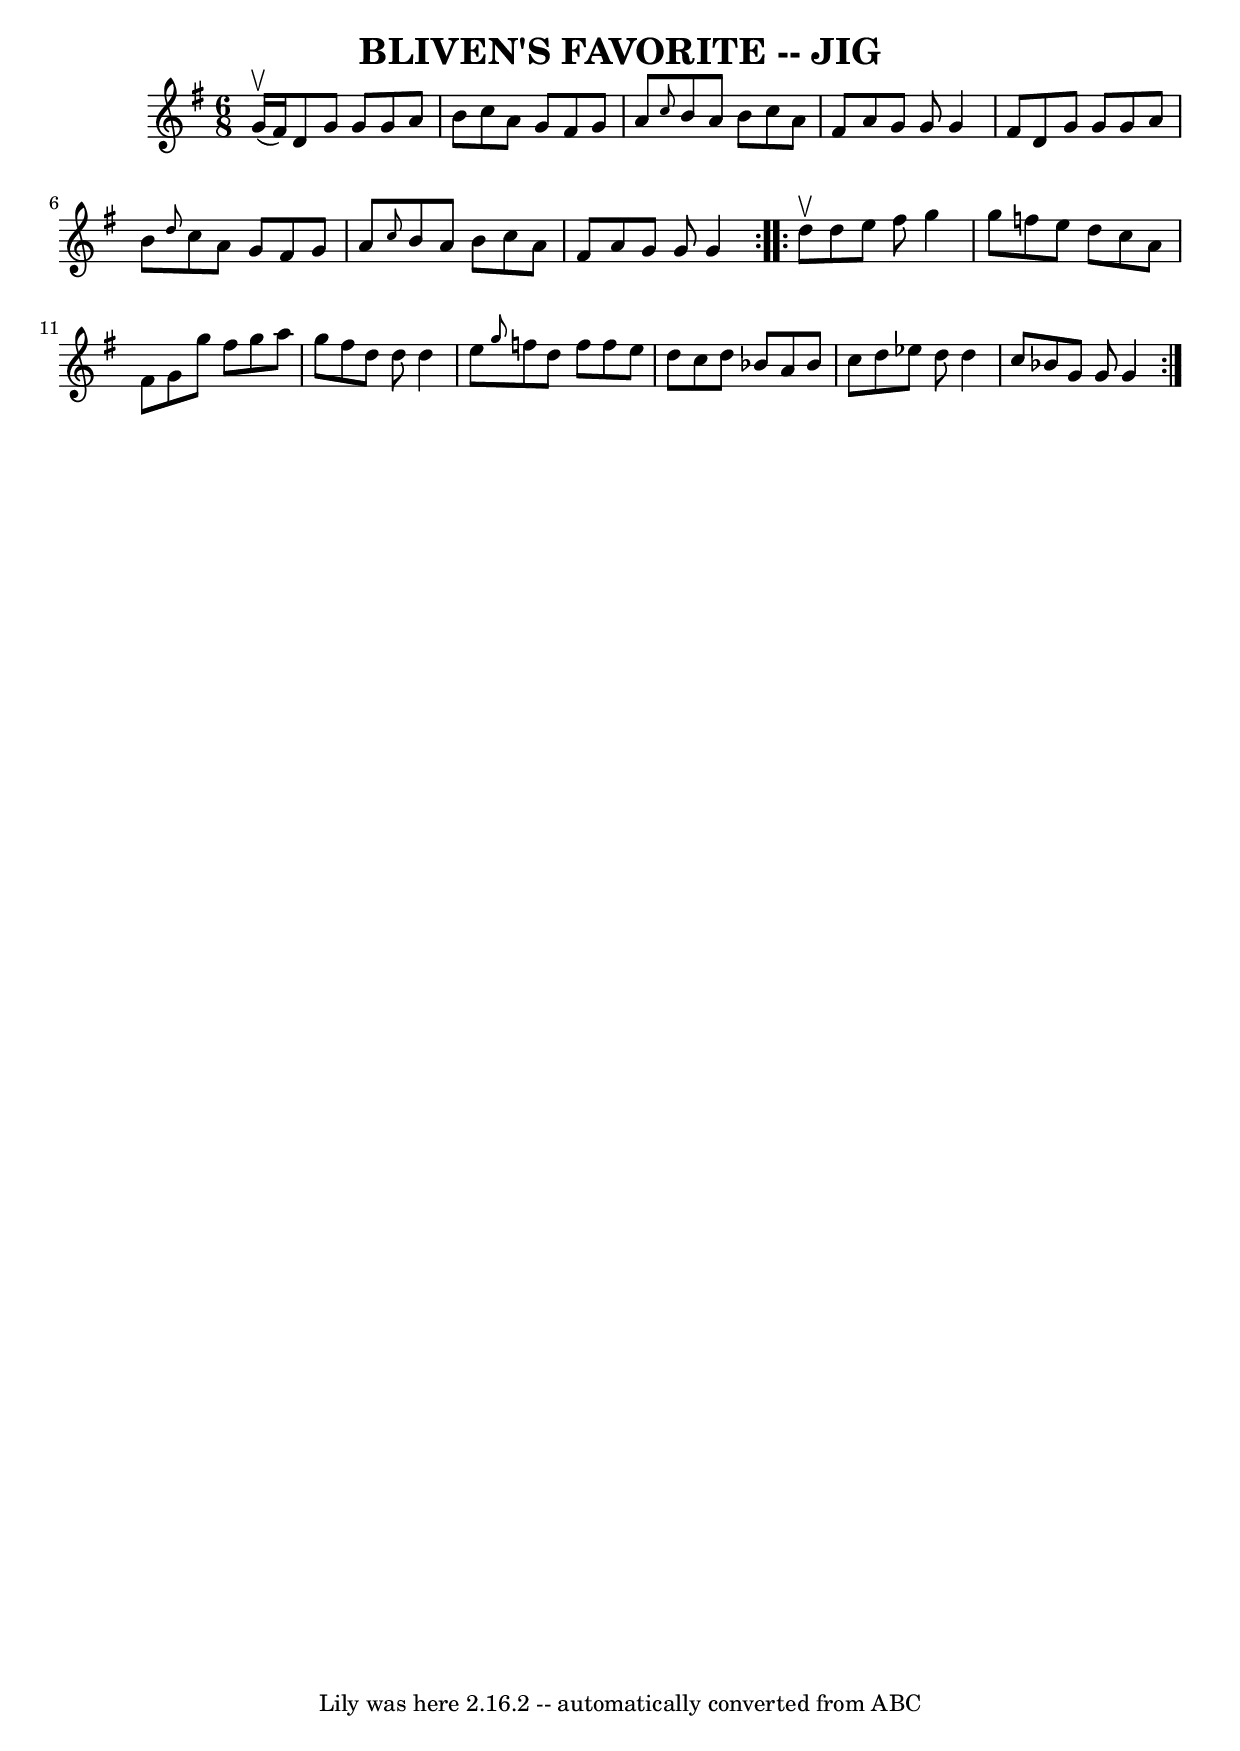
\version "2.7.40"
\include "Mammoth.ily"
\header {
	%% book = "Ryan's Mammoth Collection of Fiddle Tunes"
	crossRefNumber = "1"
	footnotes = ""
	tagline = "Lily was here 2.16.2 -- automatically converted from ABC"
	title = "BLIVEN'S FAVORITE -- JIG"
}
voicedefault =  {


\repeat volta 2 {
\time 6/8 
\key g \major g'16 (^\upbow fis'16)       |
 d'8    
g'8 g'8 g'8 a'8 b'8    |
 c''8 a'8 g'8 fis'8    
g'8 a'8    |
 \grace { c''8  } b'8 a'8 b'8 c''8 a'8   
 fis'8    |
 a'8 g'8 g'8 g'4 fis'8        |
 d'8    
g'8 g'8 g'8 a'8 b'8    |
 \grace { d''8  } c''8 a'8   
 g'8 fis'8 g'8 a'8    |
 \grace { c''8  } b'8 a'8 b'8 
 c''8 a'8 fis'8    |
 a'8 g'8 g'8 g'4    }     
\repeat volta 2 { d''8^\upbow       |
 d''8 e''8 fis''8    
g''4 g''8    |
 f''8 e''8 d''8 c''8 a'8 fis'8    
|
 g'8 g''8 fis''8 g''8 a''8 g''8    |
 fis''8   
 d''8 d''8 d''4 e''8        |
 \grace { g''8  } f''8    
d''8 f''8 f''8 e''8 d''8    |
 c''8 d''8 bes'8 a'8 
 bes'8 c''8    |
 d''8 ees''8 d''8 d''4 c''8    
|
 bes'8 g'8 g'8 g'4    }   
}

\score{
    <<

	\context Staff="default"
	{
	    \voicedefault 
	}

    >>
	\layout {
	}
	\midi {}
}
